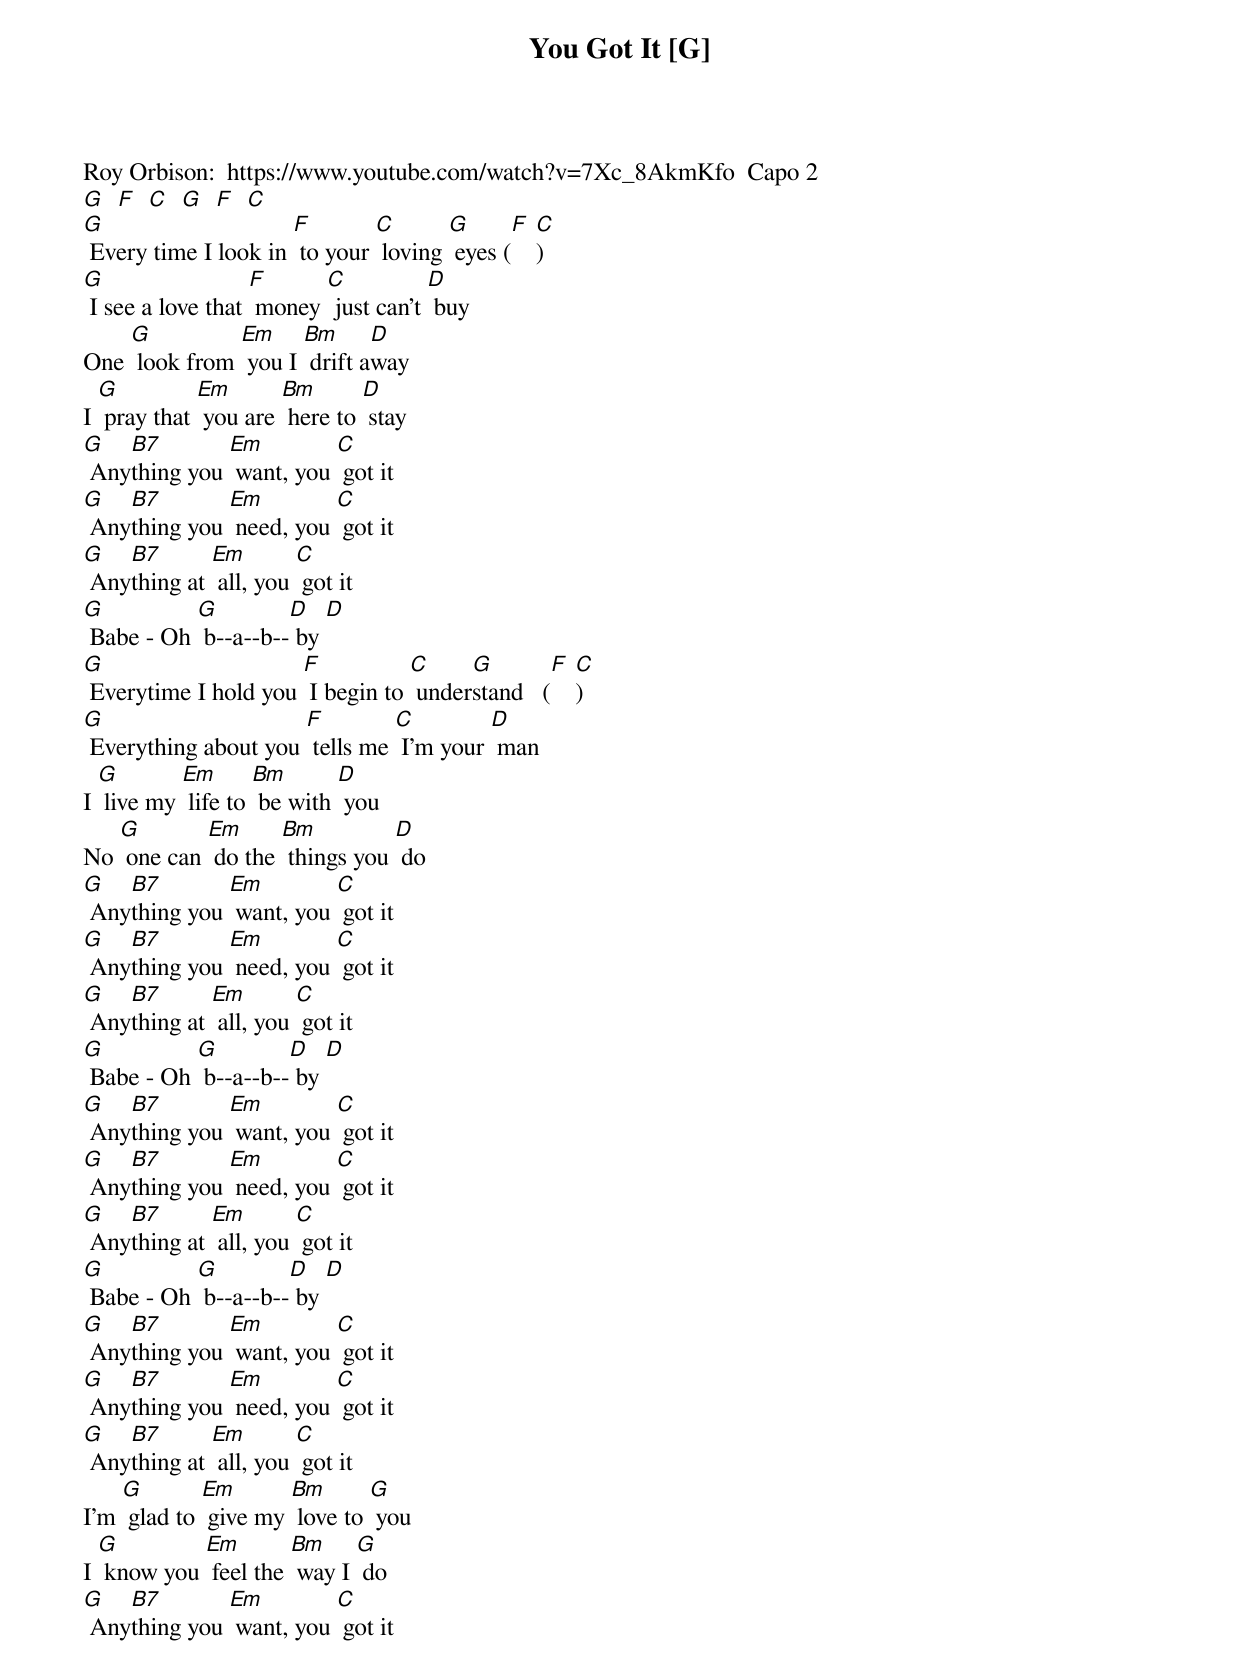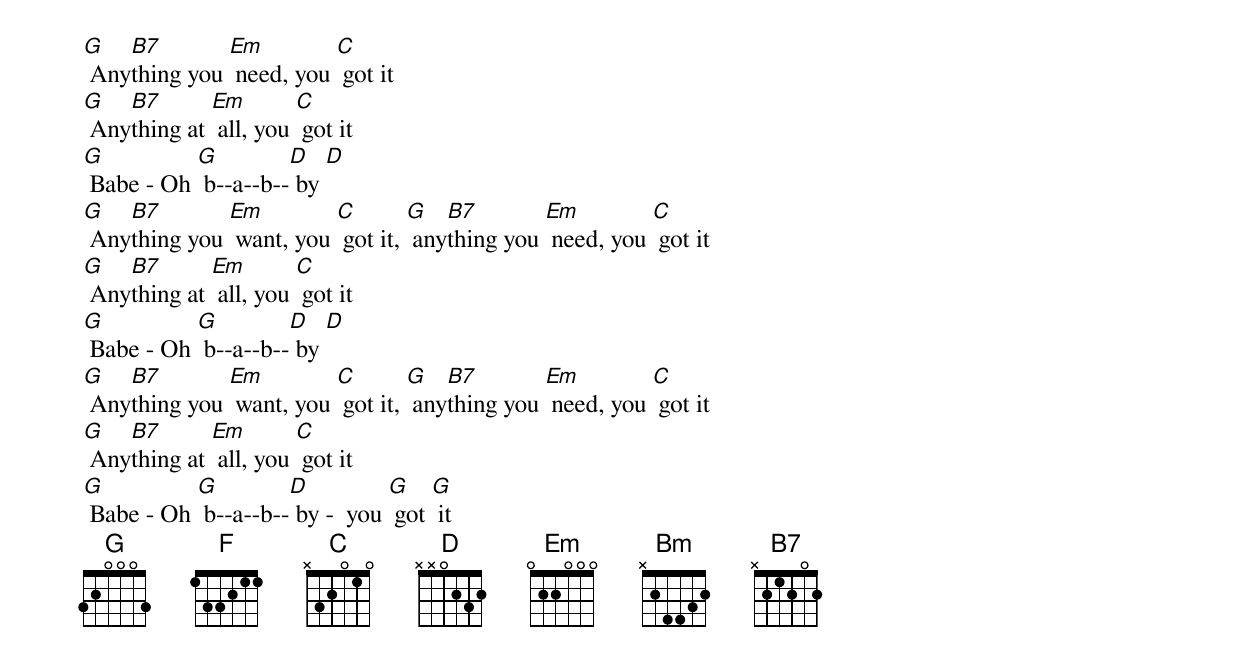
{t: You Got It [G] }
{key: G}
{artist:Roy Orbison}
Roy Orbison:  https://www.youtube.com/watch?v=7Xc_8AkmKfo  Capo 2
[G]  [F]  [C]  [G]  [F]  [C]
[G] Every time I look in [F] to your [C] loving [G] eyes ([F] [C])
[G] I see a love that [F] money [C] just can't [D] buy
One [G] look from [Em] you I [Bm] drift a[D]way
I [G] pray that [Em] you are [Bm] here to [D] stay
{c: }
[G] Any[B7]thing you [Em] want, you [C] got it
[G] Any[B7]thing you [Em] need, you [C] got it
[G] Any[B7]thing at [Em] all, you [C] got it
[G] Babe - Oh [G] b--a--b--[D] by [D]
{c: }
[G] Everytime I hold you [F] I begin to [C] under[G]stand   ([F] [C])
[G] Everything about you [F] tells me [C] I'm your [D] man
I [G] live my [Em] life to [Bm] be with [D] you
No [G] one can [Em] do the [Bm] things you [D] do
{c: }
[G] Any[B7]thing you [Em] want, you [C] got it
[G] Any[B7]thing you [Em] need, you [C] got it
[G] Any[B7]thing at [Em] all, you [C] got it
[G] Babe - Oh [G] b--a--b--[D] by [D]
{c: }
[G] Any[B7]thing you [Em] want, you [C] got it
[G] Any[B7]thing you [Em] need, you [C] got it
[G] Any[B7]thing at [Em] all, you [C] got it
[G] Babe - Oh [G] b--a--b--[D] by [D]
{c: }
[G] Any[B7]thing you [Em] want, you [C] got it
[G] Any[B7]thing you [Em] need, you [C] got it
[G] Any[B7]thing at [Em] all, you [C] got it
{c: }
I'm [G] glad to [Em] give my [Bm] love to [G] you
I [G] know you [Em] feel the [Bm] way I [G] do
{c: }
[G] Any[B7]thing you [Em] want, you [C] got it
[G] Any[B7]thing you [Em] need, you [C] got it
[G] Any[B7]thing at [Em] all, you [C] got it
[G] Babe - Oh [G] b--a--b--[D] by [D]
{c: }
[G] Any[B7]thing you [Em] want, you [C] got it, [G] any[B7]thing you [Em] need, you [C] got it
[G] Any[B7]thing at [Em] all, you [C] got it
[G] Babe - Oh [G] b--a--b--[D] by [D]
{c: }
[G] Any[B7]thing you [Em] want, you [C] got it, [G] any[B7]thing you [Em] need, you [C] got it
[G] Any[B7]thing at [Em] all, you [C] got it
[G] Babe - Oh [G] b--a--b--[D] by -  you [G] got [G] it
